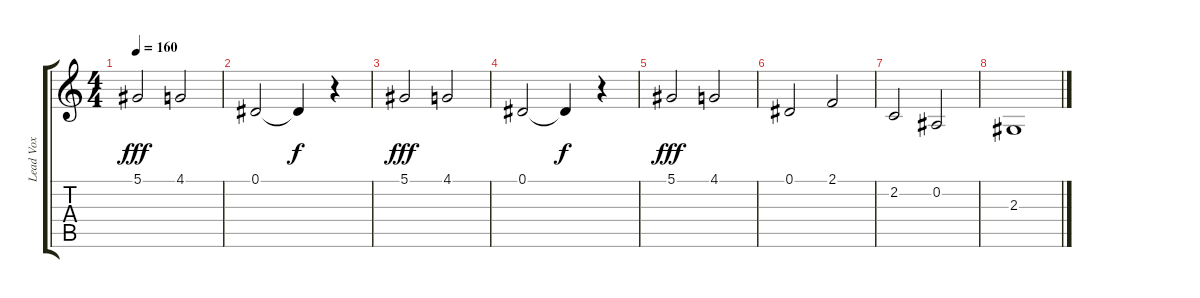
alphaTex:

\track ("Lead Vox" "Lead Vox") {instrument tenorsax}
\staff {score tabs}
\tuning (Eb4 Bb3 Gb3 Db3 Ab2 Eb2) {hide}
\ts (4 4)
\tempo 160
\clef g2
\ks c
5.1.2{dy fff} 4.1.2 |
0.1.2 0.1{t}.4{dy f} r.4 |
5.1.2{dy fff} 4.1.2 |
0.1.2 0.1{t}.4{dy f} r.4 |
5.1.2{dy fff} 4.1.2 |
0.1.2 2.1.2 |
2.2.2 0.2.2 |
2.3.1
